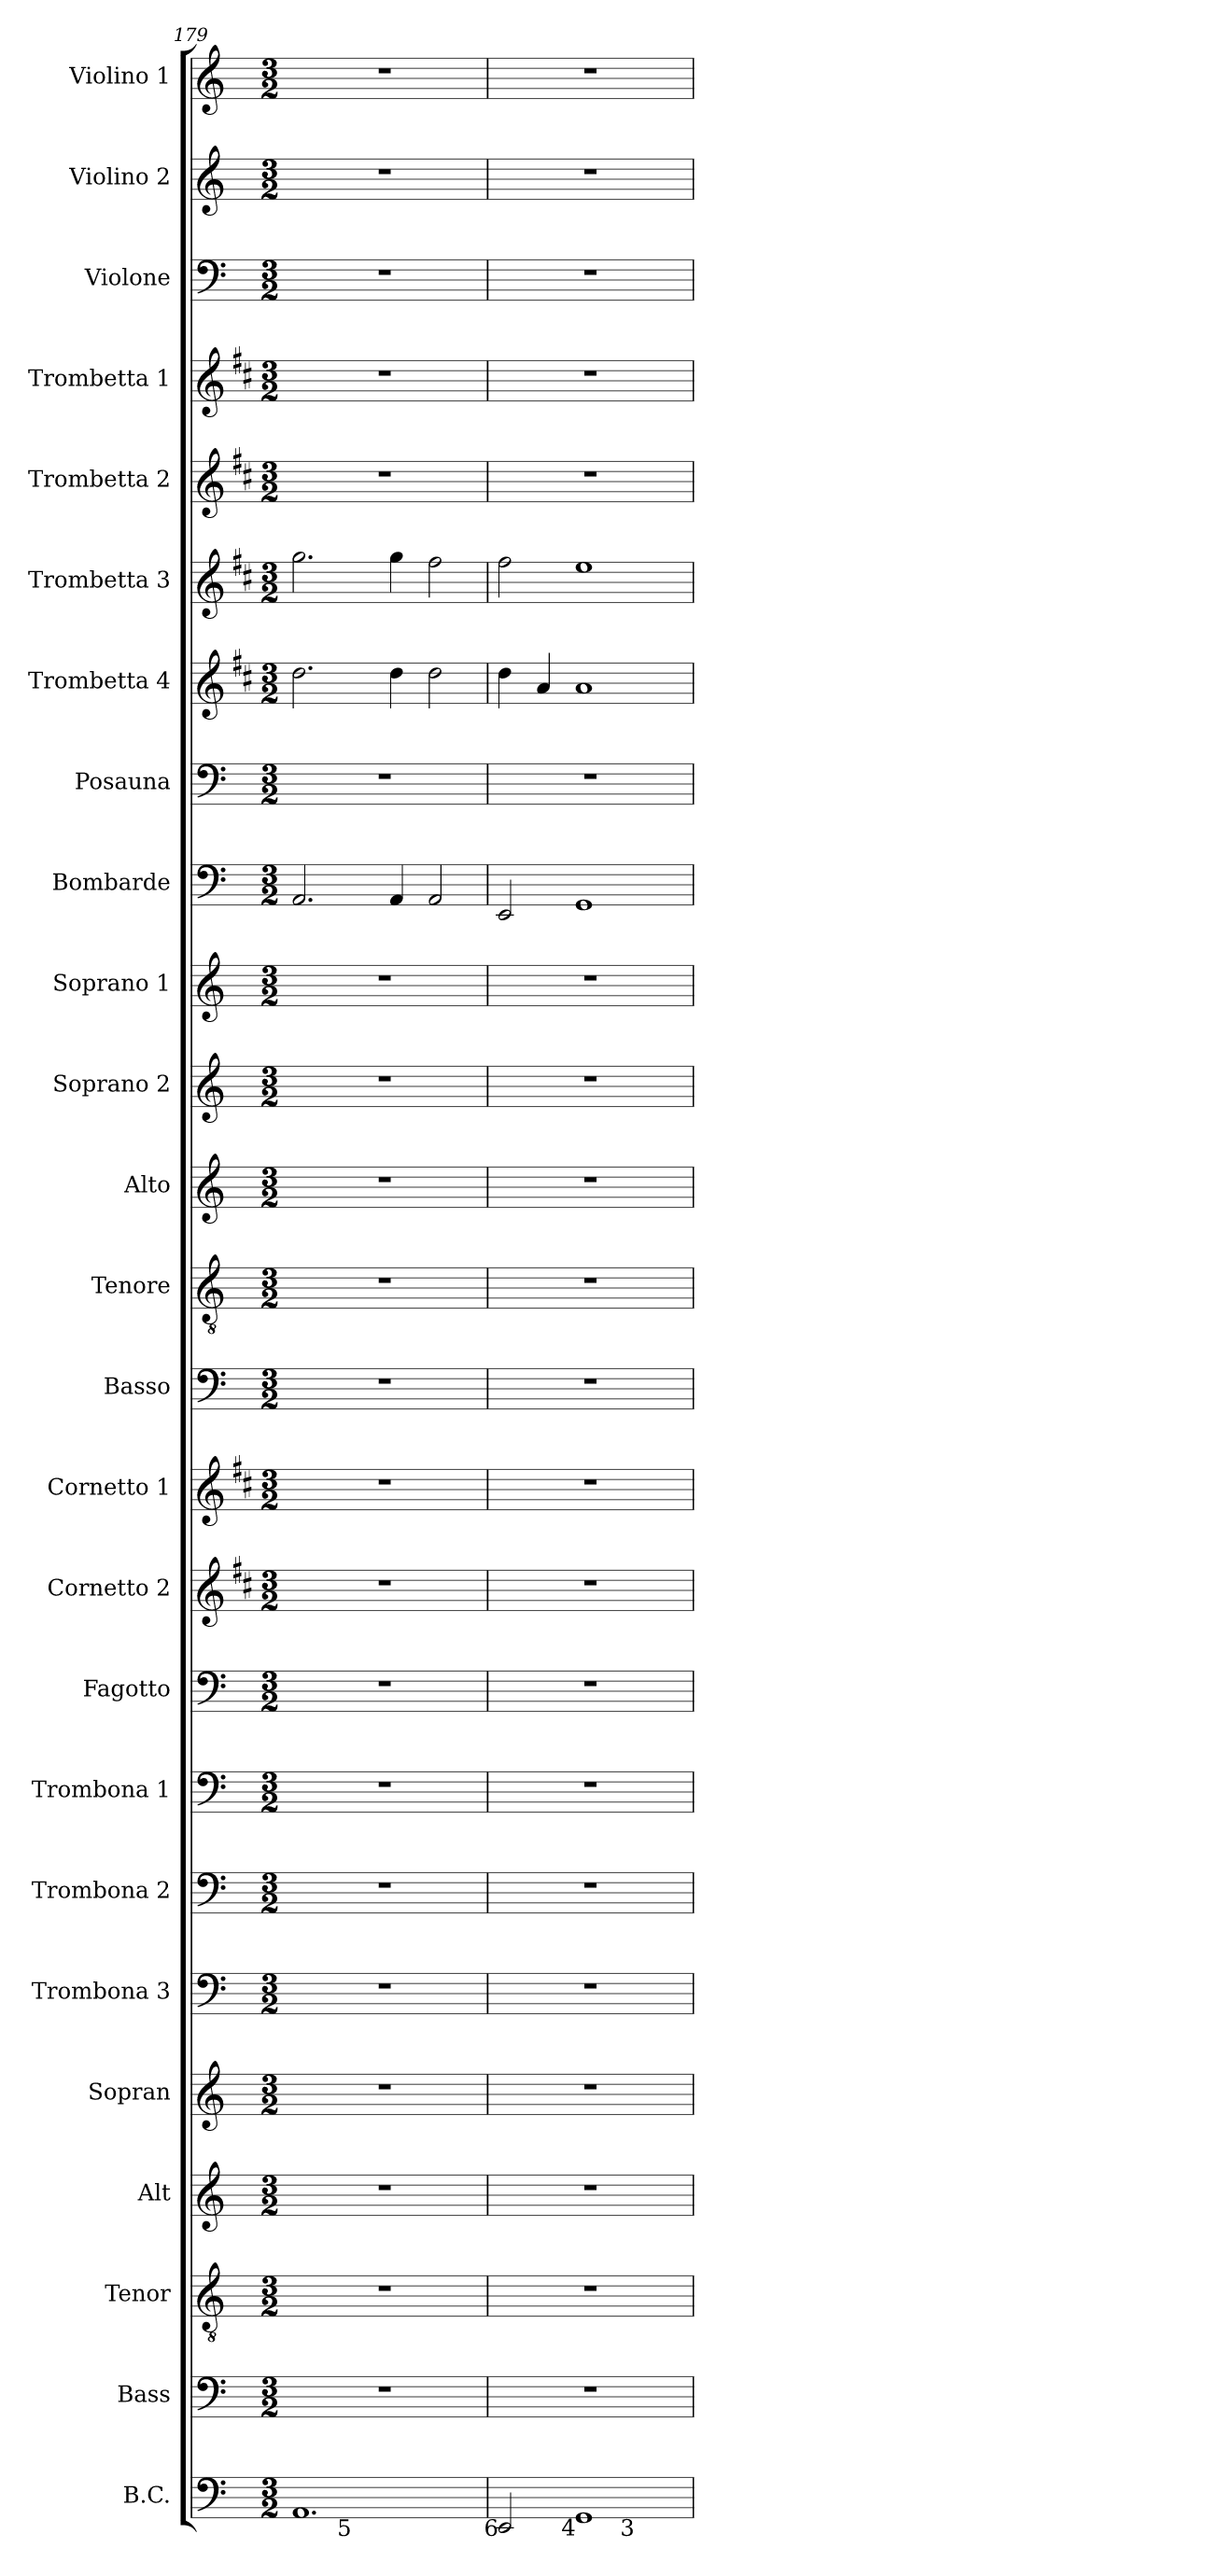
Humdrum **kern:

**kern	**kern	**kern	**kern	**kern	**kern	**kern	**kern	**kern	**kern	**kern	**kern	**kern	**kern	**kern	**kern	**kern	**kern	**kern	**kern	**kern	**kern	**kern	**kern	**kern
*part25	*part24	*part23	*part22	*part21	*part20	*part19	*part18	*part17	*part16	*part15	*part14	*part13	*part12	*part11	*part10	*part9	*part8	*part7	*part6	*part5	*part4	*part3	*part2	*part1
*staff25	*staff24	*staff23	*staff22	*staff21	*staff20	*staff19	*staff18	*staff17	*staff16	*staff15	*staff14	*staff13	*staff12	*staff11	*staff10	*staff9	*staff8	*staff7	*staff6	*staff5	*staff4	*staff3	*staff2	*staff1
*I"B.C.	*I"Bass	*I"Tenor	*I"Alt	*I"Sopran	*I"Trombona 3	*I"Trombona 2	*I"Trombona 1	*I"Fagotto	*I"Cornetto 2	*I"Cornetto 1	*I"Basso	*I"Tenore	*I"Alto	*I"Soprano 2	*I"Soprano 1	*I"Bombarde	*I"Posauna	*I"Trombetta 4	*I"Trombetta 3	*I"Trombetta 2	*I"Trombetta 1	*I"Violone	*I"Violino 2	*I"Violino 1
*I'B.C.	*I'B.	*I'T.	*I'A.	*I'S.	*I'Tbn. 2	*I'Tbn. 2	*I'Tbn. 1	*I'Fag.	*I'Cor. 2	*I'Cor. 1	*I'B.	*I'T.	*I'A.	*I'S.	*I'S.	*	*	*	*	*	*	*	*I'Vl. 2	*I'Vl. 1
*clefF4	*clefF4	*clefGv2	*clefG2	*clefG2	*clefF4	*clefF4	*clefF4	*clefF4	*clefG2	*clefG2	*clefF4	*clefGv2	*clefG2	*clefG2	*clefG2	*clefF4	*clefF4	*clefG2	*clefG2	*clefG2	*clefG2	*clefF4	*clefG2	*clefG2
*	*	*ITrd7c12	*	*	*	*	*	*	*ITrd1c2	*ITrd1c2	*	*ITrd7c12	*	*	*	*	*	*ITrd1c2	*ITrd1c2	*ITrd1c2	*ITrd1c2	*	*	*
*k[]	*k[]	*k[]	*k[]	*k[]	*k[]	*k[]	*k[]	*k[]	*k[]	*k[]	*k[]	*k[]	*k[]	*k[]	*k[]	*k[]	*k[]	*k[]	*k[]	*k[]	*k[]	*k[]	*k[]	*k[]
*C:	*C:	*C:	*C:	*C:	*C:	*C:	*C:	*C:	*C:	*C:	*C:	*C:	*C:	*C:	*C:	*C:	*C:	*C:	*C:	*C:	*C:	*C:	*C:	*C:
*M3/2	*M3/2	*M3/2	*M3/2	*M3/2	*M3/2	*M3/2	*M3/2	*M3/2	*M3/2	*M3/2	*M3/2	*M3/2	*M3/2	*M3/2	*M3/2	*M3/2	*M3/2	*M3/2	*M3/2	*M3/2	*M3/2	*M3/2	*M3/2	*M3/2
=179	=179	=179	=179	=179	=179	=179	=179	=179	=179	=179	=179	=179	=179	=179	=179	=179	=179	=179	=179	=179	=179	=179	=179	=179
!LO:TX:b:rj:t=6	!	!	!	!	!	!	!	!	!	!	!	!	!	!	!	!	!	!	!	!	!	!	!	!
!	!LO:N:vis=1	!LO:N:vis=1	!LO:N:vis=1	!LO:N:vis=1	!LO:N:vis=1	!LO:N:vis=1	!LO:N:vis=1	!LO:N:vis=1	!LO:N:vis=1	!LO:N:vis=1	!LO:N:vis=1	!LO:N:vis=1	!LO:N:vis=1	!LO:N:vis=1	!LO:N:vis=1	!	!LO:N:vis=1	!	!	!LO:N:vis=1	!LO:N:vis=1	!LO:N:vis=1	!LO:N:vis=1	!LO:N:vis=1
*^	*	*	*	*	*	*	*	*	*	*	*	*	*	*	*	*	*	*	*	*	*	*	*	*
1.AAi	2ryy	1.r	1.r	1.r	1.r	1.r	1.r	1.r	1.r	1.r	1.r	1.r	1.r	1.r	1.r	1.r	2.AAi/	1.r	2.cci\	2.ffi\	1.r	1.r	1.r	1.r	1.r
!	!LO:TX:b:rj:t=5	!	!	!	!	!	!	!	!	!	!	!	!	!	!	!	!	!	!	!	!	!	!	!	!
.	1ryy	.	.	.	.	.	.	.	.	.	.	.	.	.	.	.	.	.	.	.	.	.	.	.	.
.	.	.	.	.	.	.	.	.	.	.	.	.	.	.	.	.	4AAi/	.	4cci\	4ffi\	.	.	.	.	.
.	.	.	.	.	.	.	.	.	.	.	.	.	.	.	.	.	2AAi/	.	2cci\	2eei\	.	.	.	.	.
=180	=180	=180	=180	=180	=180	=180	=180	=180	=180	=180	=180	=180	=180	=180	=180	=180	=180	=180	=180	=180	=180	=180	=180	=180	=180
!LO:TX:b:rj:t=6	!	!	!	!	!	!	!	!	!	!	!	!	!	!	!	!	!	!	!	!	!	!	!	!	!
!	!	!LO:N:vis=1	!LO:N:vis=1	!LO:N:vis=1	!LO:N:vis=1	!LO:N:vis=1	!LO:N:vis=1	!LO:N:vis=1	!LO:N:vis=1	!LO:N:vis=1	!LO:N:vis=1	!LO:N:vis=1	!LO:N:vis=1	!LO:N:vis=1	!LO:N:vis=1	!LO:N:vis=1	!	!LO:N:vis=1	!	!	!LO:N:vis=1	!LO:N:vis=1	!LO:N:vis=1	!LO:N:vis=1	!LO:N:vis=1
2EEi/	1ryy	1.r	1.r	1.r	1.r	1.r	1.r	1.r	1.r	1.r	1.r	1.r	1.r	1.r	1.r	1.r	2EEi/	1.r	4cci\	2eei\	1.r	1.r	1.r	1.r	1.r
.	.	.	.	.	.	.	.	.	.	.	.	.	.	.	.	.	.	.	4gi/	.	.	.	.	.	.
!LO:TX:b:rj:t=4	!	!	!	!	!	!	!	!	!	!	!	!	!	!	!	!	!	!	!	!	!	!	!	!	!
1GGi	.	.	.	.	.	.	.	.	.	.	.	.	.	.	.	.	1GGi	.	1gi	1ddi	.	.	.	.	.
!	!LO:TX:b:rj:t=3	!	!	!	!	!	!	!	!	!	!	!	!	!	!	!	!	!	!	!	!	!	!	!	!
.	2ryy	.	.	.	.	.	.	.	.	.	.	.	.	.	.	.	.	.	.	.	.	.	.	.	.
*v	*v	*	*	*	*	*	*	*	*	*	*	*	*	*	*	*	*	*	*	*	*	*	*	*	*
=	=	=	=	=	=	=	=	=	=	=	=	=	=	=	=	=	=	=	=	=	=	=	=	=
*-	*-	*-	*-	*-	*-	*-	*-	*-	*-	*-	*-	*-	*-	*-	*-	*-	*-	*-	*-	*-	*-	*-	*-	*-
